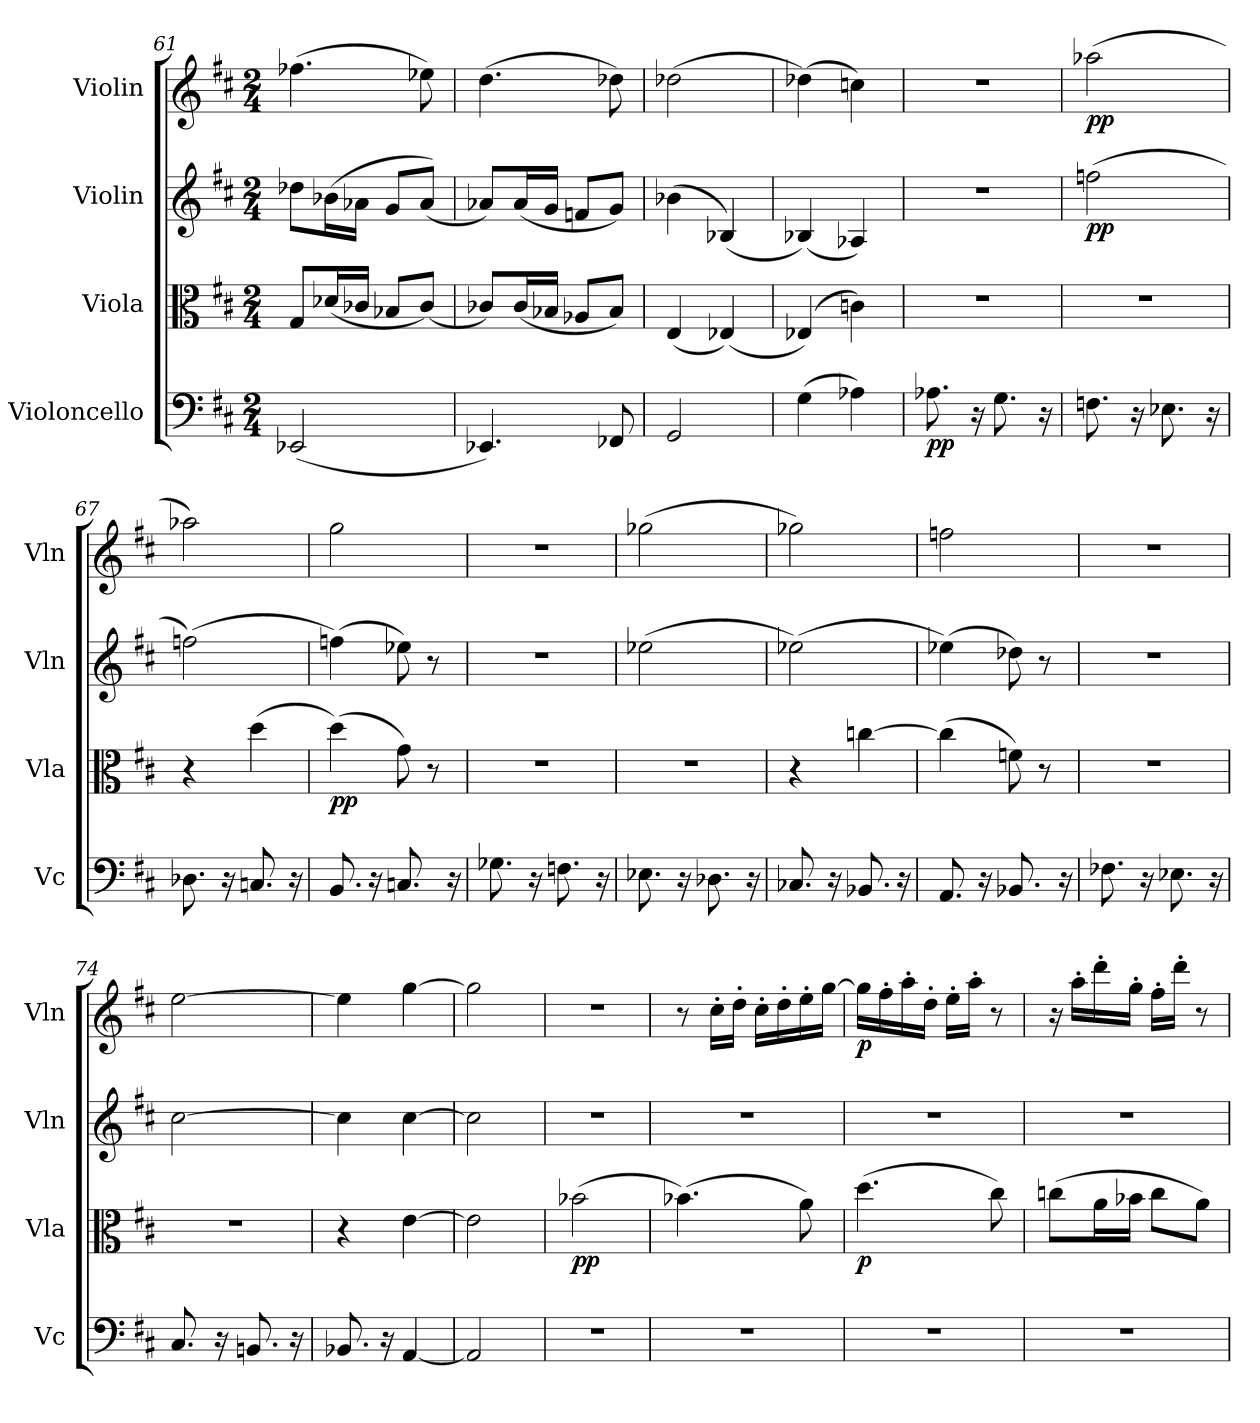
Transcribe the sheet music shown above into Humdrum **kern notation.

**kern	**dynam	**kern	**dynam	**kern	**dynam	**kern	**dynam
*part4	*part4	*part3	*part3	*part2	*part2	*part1	*part1
*staff4	*staff4	*staff3	*staff3	*staff2	*staff2	*staff1	*staff1
*I"Violoncello	*	*I"Viola	*	*I"Violin	*	*I"Violin	*
*I'Vc	*	*I'Vla	*	*I'Vln	*	*I'Vln	*
*clefF4	*	*clefC3	*	*clefG2	*	*clefG2	*
*k[f#c#]	*	*k[f#c#]	*	*k[f#c#]	*	*k[f#c#]	*
*D:	*	*D:	*	*D:	*	*D:	*
*M2/4	*	*M2/4	*	*M2/4	*	*M2/4	*
=61	=61	=61	=61	=61	=61	=61	=61
(2EE-X/	.	8G/L	.	8dd-X\L	.	(4.ff-X\	.
.	.	(16d-X/L	.	(16b-X\L	.	.	.
.	.	16c-X/JJ	.	16a-X\JJ	.	.	.
.	.	8B-X/L	.	8g/L	.	.	.
.	.	(8c-/J)	.	(8a-/J)	.	8ee-X\)	.
=62	=62	=62	=62	=62	=62	=62	=62
4.EE-X/)	.	8c-X/L)	.	8a-X/L)	.	(4.dd\	.
.	.	(16c-/L	.	(16a-/L	.	.	.
.	.	16B-X/JJ	.	16g/JJ	.	.	.
.	.	8A-X/L	.	8fn/L	.	.	.
8FF-X/	.	8B-/J)	.	8g/J)	.	8dd-X\)	.
=63	=63	=63	=63	=63	=63	=63	=63
2GG/	.	(4E/	.	(4b-X\	.	(2dd-X\	.
.	.	(4E-X/)	.	(4B-X/)	.	.	.
=64	=64	=64	=64	=64	=64	=64	=64
(4G\	.	(4E-X/)	.	(4B-X/)	.	(4dd-X\)	.
4A-X\)	.	4cn\)	.	4A-X/)	.	4ccn\)	.
=65	=65	=65	=65	=65	=65	=65	=65
8.A-X\	pp	2r	.	2r	.	2r	.
16r	.	.	.	.	.	.	.
8.G\	.	.	.	.	.	.	.
16r	.	.	.	.	.	.	.
=66	=66	=66	=66	=66	=66	=66	=66
8.Fn\	.	2r	.	(2ffn\	pp	(2aa-X\	pp
16r	.	.	.	.	.	.	.
8.E-X\	.	.	.	.	.	.	.
16r	.	.	.	.	.	.	.
=67	=67	=67	=67	=67	=67	=67	=67
8.D-X\	.	4r	.	(2ffn\)	.	2aa-X\)	.
16r	.	.	.	.	.	.	.
8.Cn/	.	(4dd\	.	.	.	.	.
16r	.	.	.	.	.	.	.
=68	=68	=68	=68	=68	=68	=68	=68
8.BB/	.	(4dd\)	pp	(4ffn\)	.	2gg\	.
16r	.	.	.	.	.	.	.
8.Cn/	.	8g\)	.	8ee-X\)	.	.	.
.	.	8r	.	8r	.	.	.
16r	.	.	.	.	.	.	.
=69	=69	=69	=69	=69	=69	=69	=69
8.G-X\	.	2r	.	2r	.	2r	.
16r	.	.	.	.	.	.	.
8.Fn\	.	.	.	.	.	.	.
16r	.	.	.	.	.	.	.
=70	=70	=70	=70	=70	=70	=70	=70
8.E-X\	.	2r	.	(2ee-X\	.	(2gg-X\	.
16r	.	.	.	.	.	.	.
8.D-X\	.	.	.	.	.	.	.
16r	.	.	.	.	.	.	.
=71	=71	=71	=71	=71	=71	=71	=71
8.C-X/	.	4r	.	(2ee-X\)	.	2gg-X\)	.
16r	.	.	.	.	.	.	.
8.BB-X/	.	[4ccn\	.	.	.	.	.
16r	.	.	.	.	.	.	.
=72	=72	=72	=72	=72	=72	=72	=72
8.AA/	.	(4cc\]	.	(4ee-X\)	.	2ffn\	.
16r	.	.	.	.	.	.	.
8.BB-X/	.	8fn\)	.	8dd-X\)	.	.	.
.	.	8r	.	8r	.	.	.
16r	.	.	.	.	.	.	.
=73	=73	=73	=73	=73	=73	=73	=73
8.F-X\	.	2r	.	2r	.	2r	.
16r	.	.	.	.	.	.	.
8.E-X\	.	.	.	.	.	.	.
16r	.	.	.	.	.	.	.
=74	=74	=74	=74	=74	=74	=74	=74
8.C#/	.	2r	.	[2cc#\	.	[2ee\	.
16r	.	.	.	.	.	.	.
8.BBn/	.	.	.	.	.	.	.
16r	.	.	.	.	.	.	.
=75	=75	=75	=75	=75	=75	=75	=75
8.BB-X/	.	4r	.	4cc#\]	.	4ee\]	.
16r	.	.	.	.	.	.	.
[4AA/	.	[4e\	.	[4cc#\	.	[4gg\	.
=76	=76	=76	=76	=76	=76	=76	=76
2AA/]	.	2e\]	.	2cc#\]	.	2gg\]	.
=77	=77	=77	=77	=77	=77	=77	=77
2r	.	(2b-X\	pp	2r	.	2r	.
=78	=78	=78	=78	=78	=78	=78	=78
2r	.	(4.b-X\)	.	2r	.	8r	.
.	.	.	.	.	.	16cc#'\LL	.
.	.	.	.	.	.	16dd'\JJ	.
.	.	.	.	.	.	16cc#'\LL	.
.	.	.	.	.	.	16dd'\	.
.	.	8a\)	.	.	.	16ee'\	.
.	.	.	.	.	.	[16gg\JJ	.
=79	=79	=79	=79	=79	=79	=79	=79
2r	.	(4.dd\	p	2r	.	16gg\LL]	p
.	.	.	.	.	.	16ff#'\	.
.	.	.	.	.	.	16aa'\	.
.	.	.	.	.	.	16dd'\JJ	.
.	.	.	.	.	.	16ee'\LL	.
.	.	.	.	.	.	16aa'\JJ	.
.	.	8cc#\)	.	.	.	8r	.
=80	=80	=80	=80	=80	=80	=80	=80
2r	.	(8ccn\L	.	2r	.	16r	.
.	.	.	.	.	.	16aa'\LL	.
.	.	16a\L	.	.	.	16ddd'\	.
.	.	16b-X\JJ	.	.	.	16gg'\JJ	.
.	.	8cc\L	.	.	.	16ff#'\LL	.
.	.	.	.	.	.	16ddd'\JJ	.
.	.	8a\J)	.	.	.	8r	.
=	=	=	=	=	=	=	=
*-	*-	*-	*-	*-	*-	*-	*-
